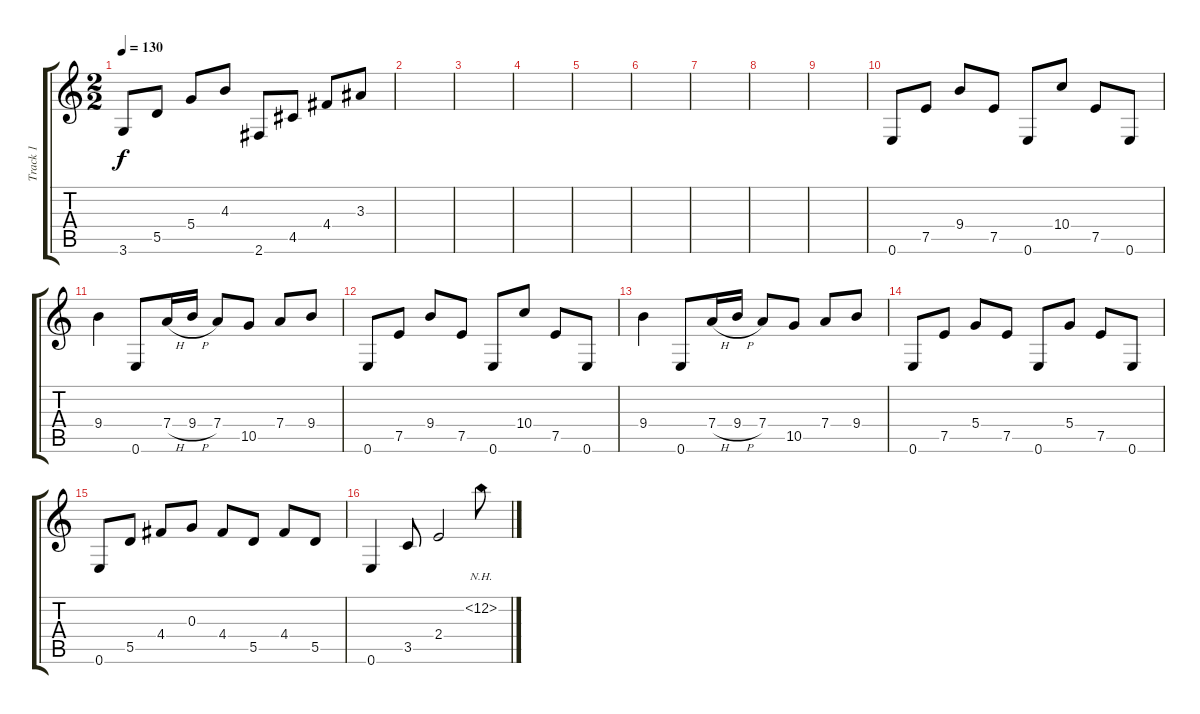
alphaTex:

\track ("Track 1" "Track 1") {instrument electricguitarclean}
\staff {score tabs}
\tuning (E4 B3 G3 D3 A2 E2) {hide}
\ts (2 2)
\tempo 130
\clef g2
\ks c
3.6.8{dy f} 5.5.8 5.4.8 4.3.8 2.6.8 4.5.8 4.4.8 3.3.8 |
|
|
|
|
|
|
|
|
0.6.8 7.5.8 9.4.8 7.5.8 0.6.8 10.4.8 7.5.8 0.6.8 |
9.4.4 0.6.8 7.4{h}.16 9.4{h}.16 7.4.8 10.5.8 7.4.8 9.4.8 |
0.6.8 7.5.8 9.4.8 7.5.8 0.6.8 10.4.8 7.5.8 0.6.8 |
9.4.4 0.6.8 7.4{h}.16 9.4{h}.16 7.4.8 10.5.8 7.4.8 9.4.8 |
0.6.8 7.5.8 5.4.8 7.5.8 0.6.8 5.4.8 7.5.8 0.6.8 |
0.6.8 5.5.8 4.4.8 0.3.8 4.4.8 5.5.8 4.4.8 5.5.8 |
0.6.4 3.5.8 2.4.2 12.2{nh}.8
